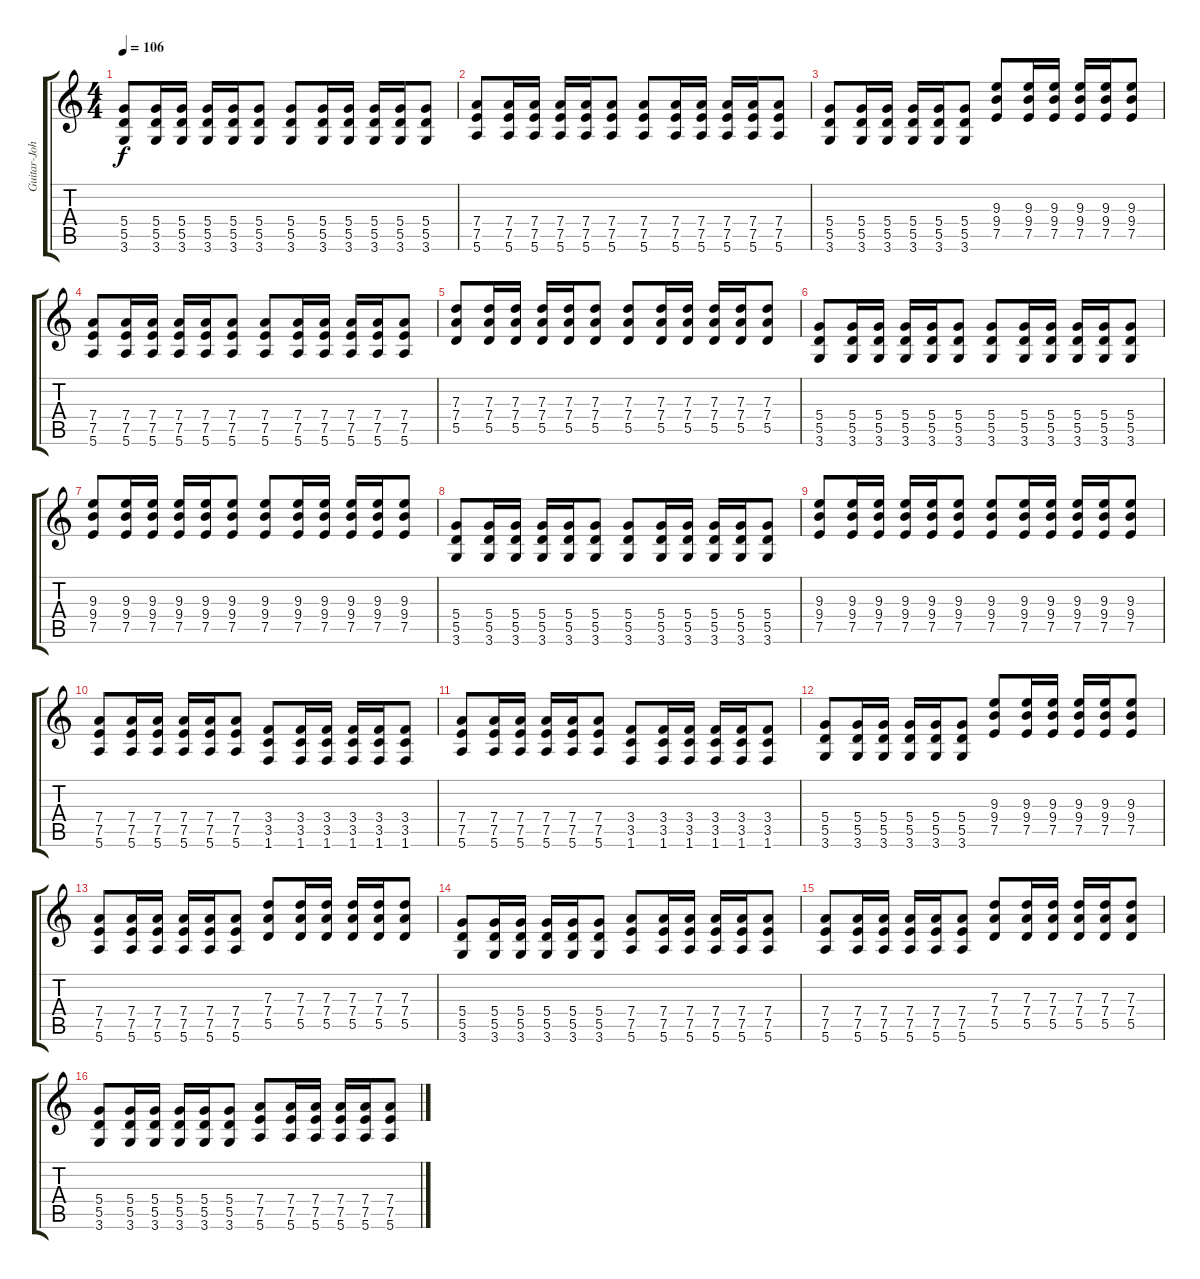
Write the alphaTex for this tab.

\track ("Guitar-Johnny Ramone" "Guitar-Joh") {instrument distortionguitar}
\staff {score tabs}
\tuning (E4 B3 G3 D3 A2 E2) {hide}
\ts (4 4)
\tempo 106
\clef g2
\ks c
(5.4 5.5 3.6).8{dy f} (5.4 5.5 3.6).16 (5.4 5.5 3.6).16 (5.4 5.5 3.6).16 (5.4 5.5 3.6).16 (5.4 5.5 3.6).8 (5.4 5.5 3.6).8 (5.4 5.5 3.6).16 (5.4 5.5 3.6).16 (5.4 5.5 3.6).16 (5.4 5.5 3.6).16 (5.4 5.5 3.6).8 |
(7.4 7.5 5.6).8 (7.4 7.5 5.6).16 (7.4 7.5 5.6).16 (7.4 7.5 5.6).16 (7.4 7.5 5.6).16 (7.4 7.5 5.6).8 (7.4 7.5 5.6).8 (7.4 7.5 5.6).16 (7.4 7.5 5.6).16 (7.4 7.5 5.6).16 (7.4 7.5 5.6).16 (7.4 7.5 5.6).8 |
(5.4 5.5 3.6).8 (5.4 5.5 3.6).16 (5.4 5.5 3.6).16 (5.4 5.5 3.6).16 (5.4 5.5 3.6).16 (5.4 5.5 3.6).8 (9.3 9.4 7.5).8 (9.3 9.4 7.5).16 (9.3 9.4 7.5).16 (9.3 9.4 7.5).16 (9.3 9.4 7.5).16 (9.3 9.4 7.5).8 |
(7.4 7.5 5.6).8 (7.4 7.5 5.6).16 (7.4 7.5 5.6).16 (7.4 7.5 5.6).16 (7.4 7.5 5.6).16 (7.4 7.5 5.6).8 (7.4 7.5 5.6).8 (7.4 7.5 5.6).16 (7.4 7.5 5.6).16 (7.4 7.5 5.6).16 (7.4 7.5 5.6).16 (7.4 7.5 5.6).8 |
(7.3 7.4 5.5).8 (7.3 7.4 5.5).16 (7.3 7.4 5.5).16 (7.3 7.4 5.5).16 (7.3 7.4 5.5).16 (7.3 7.4 5.5).8 (7.3 7.4 5.5).8 (7.3 7.4 5.5).16 (7.3 7.4 5.5).16 (7.3 7.4 5.5).16 (7.3 7.4 5.5).16 (7.3 7.4 5.5).8 |
(5.4 5.5 3.6).8 (5.4 5.5 3.6).16 (5.4 5.5 3.6).16 (5.4 5.5 3.6).16 (5.4 5.5 3.6).16 (5.4 5.5 3.6).8 (5.4 5.5 3.6).8 (5.4 5.5 3.6).16 (5.4 5.5 3.6).16 (5.4 5.5 3.6).16 (5.4 5.5 3.6).16 (5.4 5.5 3.6).8 |
(9.3 9.4 7.5).8 (9.3 9.4 7.5).16 (9.3 9.4 7.5).16 (9.3 9.4 7.5).16 (9.3 9.4 7.5).16 (9.3 9.4 7.5).8 (9.3 9.4 7.5).8 (9.3 9.4 7.5).16 (9.3 9.4 7.5).16 (9.3 9.4 7.5).16 (9.3 9.4 7.5).16 (9.3 9.4 7.5).8 |
(5.4 5.5 3.6).8 (5.4 5.5 3.6).16 (5.4 5.5 3.6).16 (5.4 5.5 3.6).16 (5.4 5.5 3.6).16 (5.4 5.5 3.6).8 (5.4 5.5 3.6).8 (5.4 5.5 3.6).16 (5.4 5.5 3.6).16 (5.4 5.5 3.6).16 (5.4 5.5 3.6).16 (5.4 5.5 3.6).8 |
(9.3 9.4 7.5).8 (9.3 9.4 7.5).16 (9.3 9.4 7.5).16 (9.3 9.4 7.5).16 (9.3 9.4 7.5).16 (9.3 9.4 7.5).8 (9.3 9.4 7.5).8 (9.3 9.4 7.5).16 (9.3 9.4 7.5).16 (9.3 9.4 7.5).16 (9.3 9.4 7.5).16 (9.3 9.4 7.5).8 |
(7.4 7.5 5.6).8 (7.4 7.5 5.6).16 (7.4 7.5 5.6).16 (7.4 7.5 5.6).16 (7.4 7.5 5.6).16 (7.4 7.5 5.6).8 (3.4 3.5 1.6).8 (3.4 3.5 1.6).16 (3.4 3.5 1.6).16 (3.4 3.5 1.6).16 (3.4 3.5 1.6).16 (3.4 3.5 1.6).8 |
(7.4 7.5 5.6).8 (7.4 7.5 5.6).16 (7.4 7.5 5.6).16 (7.4 7.5 5.6).16 (7.4 7.5 5.6).16 (7.4 7.5 5.6).8 (3.4 3.5 1.6).8 (3.4 3.5 1.6).16 (3.4 3.5 1.6).16 (3.4 3.5 1.6).16 (3.4 3.5 1.6).16 (3.4 3.5 1.6).8 |
(5.4 5.5 3.6).8 (5.4 5.5 3.6).16 (5.4 5.5 3.6).16 (5.4 5.5 3.6).16 (5.4 5.5 3.6).16 (5.4 5.5 3.6).8 (9.3 9.4 7.5).8 (9.3 9.4 7.5).16 (9.3 9.4 7.5).16 (9.3 9.4 7.5).16 (9.3 9.4 7.5).16 (9.3 9.4 7.5).8 |
(7.4 7.5 5.6).8 (7.4 7.5 5.6).16 (7.4 7.5 5.6).16 (7.4 7.5 5.6).16 (7.4 7.5 5.6).16 (7.4 7.5 5.6).8 (7.3 7.4 5.5).8 (7.3 7.4 5.5).16 (7.3 7.4 5.5).16 (7.3 7.4 5.5).16 (7.3 7.4 5.5).16 (7.3 7.4 5.5).8 |
(5.4 5.5 3.6).8 (5.4 5.5 3.6).16 (5.4 5.5 3.6).16 (5.4 5.5 3.6).16 (5.4 5.5 3.6).16 (5.4 5.5 3.6).8 (7.4 7.5 5.6).8 (7.4 7.5 5.6).16 (7.4 7.5 5.6).16 (7.4 7.5 5.6).16 (7.4 7.5 5.6).16 (7.4 7.5 5.6).8 |
(7.4 7.5 5.6).8 (7.4 7.5 5.6).16 (7.4 7.5 5.6).16 (7.4 7.5 5.6).16 (7.4 7.5 5.6).16 (7.4 7.5 5.6).8 (7.3 7.4 5.5).8 (7.3 7.4 5.5).16 (7.3 7.4 5.5).16 (7.3 7.4 5.5).16 (7.3 7.4 5.5).16 (7.3 7.4 5.5).8 |
(5.4 5.5 3.6).8 (5.4 5.5 3.6).16 (5.4 5.5 3.6).16 (5.4 5.5 3.6).16 (5.4 5.5 3.6).16 (5.4 5.5 3.6).8 (7.4 7.5 5.6).8 (7.4 7.5 5.6).16 (7.4 7.5 5.6).16 (7.4 7.5 5.6).16 (7.4 7.5 5.6).16 (7.4 7.5 5.6).8
